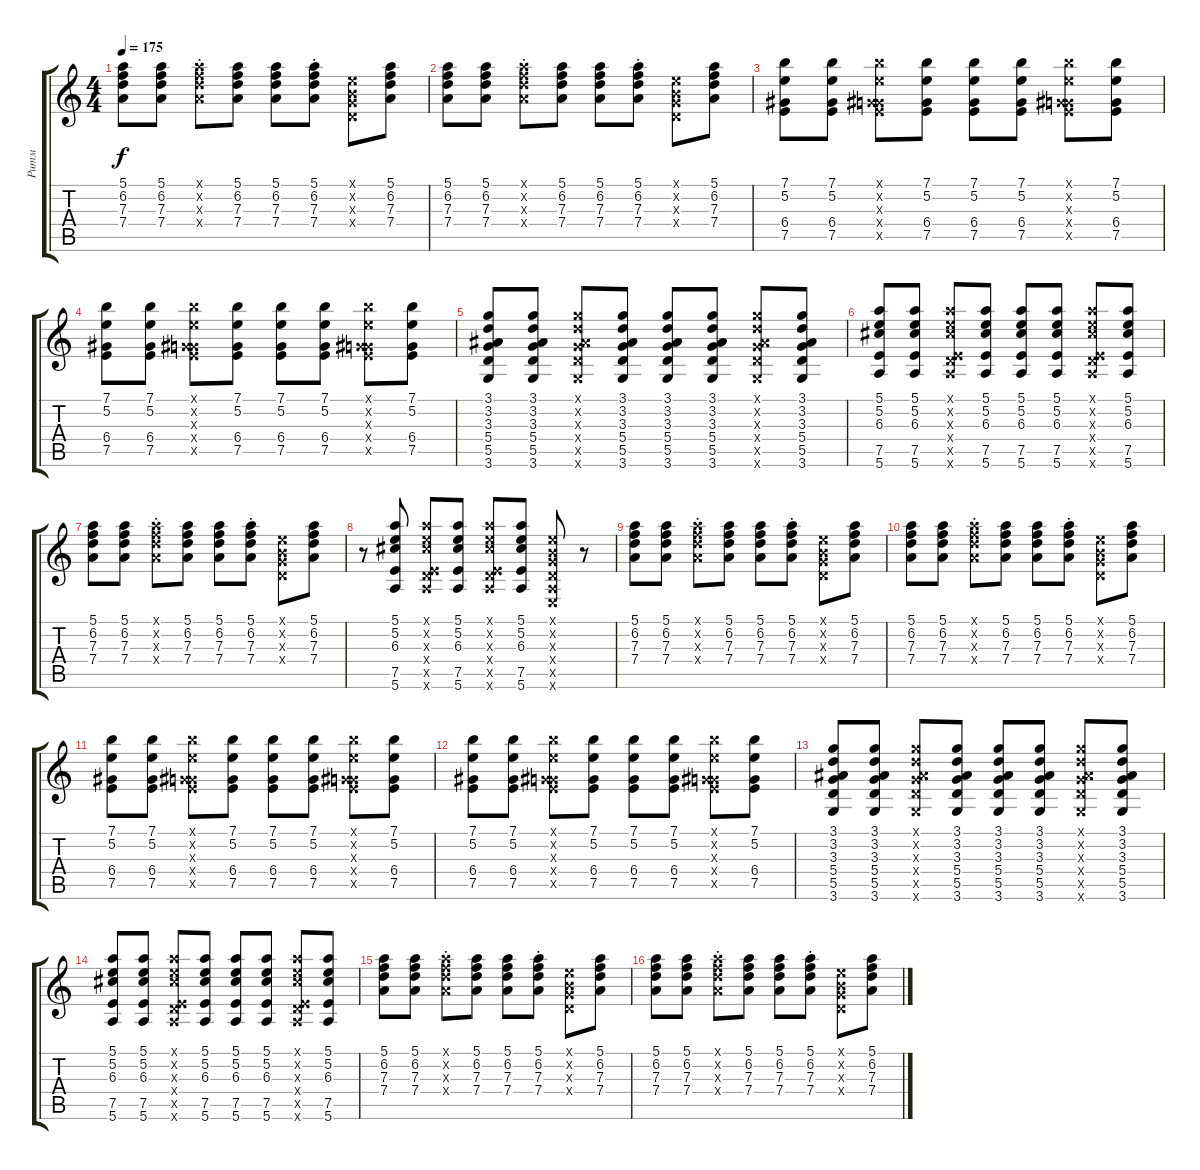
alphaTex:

\track ("Ритм" "Ритм") {instrument acousticguitarnylon}
\staff {score tabs}
\tuning (E4 B3 G3 D3 A2 E2) {hide}
\ts (4 4)
\tempo 175
\clef g2
\ks c
(5.1 6.2 7.3 7.4).8{dy f} (5.1 6.2 7.3 7.4).8 (5.1{st x} 6.2{st x} 7.3{st x} 7.4{st x}).8 (5.1 6.2 7.3 7.4).8 (5.1 6.2 7.3 7.4).8 (5.1{st} 6.2{st} 7.3{st} 7.4{st}).8 (0.1{x} 0.2{x} 0.3{x} 0.4{x}).8 (5.1 6.2 7.3 7.4).8 |
(5.1 6.2 7.3 7.4).8 (5.1 6.2 7.3 7.4).8 (5.1{st x} 6.2{st x} 7.3{st x} 7.4{st x}).8 (5.1 6.2 7.3 7.4).8 (5.1 6.2 7.3 7.4).8 (5.1{st} 6.2{st} 7.3{st} 7.4{st}).8 (0.1{x} 0.2{x} 0.3{x} 0.4{x}).8 (5.1 6.2 7.3 7.4).8 |
(7.1 5.2 6.4 7.5).8 (7.1 5.2 6.4 7.5).8 (7.1{x} 5.2{x} 0.3{x} 6.4{x} 7.5{x}).8 (7.1 5.2 6.4 7.5).8 (7.1 5.2 6.4 7.5).8 (7.1 5.2 6.4 7.5).8 (7.1{x} 5.2{x} 0.3{x} 6.4{x} 7.5{x}).8 (7.1 5.2 6.4 7.5).8 |
(7.1 5.2 6.4 7.5).8 (7.1 5.2 6.4 7.5).8 (7.1{x} 5.2{x} 0.3{x} 6.4{x} 7.5{x}).8 (7.1 5.2 6.4 7.5).8 (7.1 5.2 6.4 7.5).8 (7.1 5.2 6.4 7.5).8 (7.1{x} 5.2{x} 0.3{x} 6.4{x} 7.5{x}).8 (7.1 5.2 6.4 7.5).8 |
(3.1 3.2 3.3 5.4 5.5 3.6).8 (3.1 3.2 3.3 5.4 5.5 3.6).8 (3.1{x} 3.2{x} 3.3{x} 5.4{x} 5.5{x} 3.6{x}).8 (3.1 3.2 3.3 5.4 5.5 3.6).8 (3.1 3.2 3.3 5.4 5.5 3.6).8 (3.1 3.2 3.3 5.4 5.5 3.6).8 (3.1{x} 3.2{x} 3.3{x} 5.4{x} 5.5{x} 3.6{x}).8 (3.1 3.2 3.3 5.4 5.5 3.6).8 |
(5.1 5.2 6.3 7.5 5.6).8 (5.1 5.2 6.3 7.5 5.6).8 (5.1{x} 5.2{x} 6.3{x} 0.4{x} 7.5{x} 5.6{x}).8 (5.1 5.2 6.3 7.5 5.6).8 (5.1 5.2 6.3 7.5 5.6).8 (5.1 5.2 6.3 7.5 5.6).8 (5.1{x} 5.2{x} 6.3{x} 0.4{x} 7.5{x} 5.6{x}).8 (5.1 5.2 6.3 7.5 5.6).8 |
(5.1 6.2 7.3 7.4).8 (5.1 6.2 7.3 7.4).8 (5.1{st x} 6.2{st x} 7.3{st x} 7.4{st x}).8 (5.1 6.2 7.3 7.4).8 (5.1 6.2 7.3 7.4).8 (5.1{st} 6.2{st} 7.3{st} 7.4{st}).8 (0.1{x} 0.2{x} 0.3{x} 0.4{x}).8 (5.1 6.2 7.3 7.4).8 |
r.8 (5.1 5.2 6.3 7.5 5.6).8 (5.1{x} 5.2{x} 6.3{x} 0.4{x} 7.5{x} 5.6{x}).8 (5.1 5.2 6.3 7.5 5.6).8 (5.1{x} 5.2{x} 6.3{x} 0.4{x} 7.5{x} 5.6{x}).8 (5.1 5.2 6.3 7.5 5.6).8 (0.1{x} 0.2{x} 0.3{x} 0.4{x} 0.5{x} 0.6{x}).8 r.8 |
(5.1 6.2 7.3 7.4).8 (5.1 6.2 7.3 7.4).8 (5.1{st x} 6.2{st x} 7.3{st x} 7.4{st x}).8 (5.1 6.2 7.3 7.4).8 (5.1 6.2 7.3 7.4).8 (5.1{st} 6.2{st} 7.3{st} 7.4{st}).8 (0.1{x} 0.2{x} 0.3{x} 0.4{x}).8 (5.1 6.2 7.3 7.4).8 |
(5.1 6.2 7.3 7.4).8 (5.1 6.2 7.3 7.4).8 (5.1{st x} 6.2{st x} 7.3{st x} 7.4{st x}).8 (5.1 6.2 7.3 7.4).8 (5.1 6.2 7.3 7.4).8 (5.1{st} 6.2{st} 7.3{st} 7.4{st}).8 (0.1{x} 0.2{x} 0.3{x} 0.4{x}).8 (5.1 6.2 7.3 7.4).8 |
(7.1 5.2 6.4 7.5).8 (7.1 5.2 6.4 7.5).8 (7.1{x} 5.2{x} 0.3{x} 6.4{x} 7.5{x}).8 (7.1 5.2 6.4 7.5).8 (7.1 5.2 6.4 7.5).8 (7.1 5.2 6.4 7.5).8 (7.1{x} 5.2{x} 0.3{x} 6.4{x} 7.5{x}).8 (7.1 5.2 6.4 7.5).8 |
(7.1 5.2 6.4 7.5).8 (7.1 5.2 6.4 7.5).8 (7.1{x} 5.2{x} 0.3{x} 6.4{x} 7.5{x}).8 (7.1 5.2 6.4 7.5).8 (7.1 5.2 6.4 7.5).8 (7.1 5.2 6.4 7.5).8 (7.1{x} 5.2{x} 0.3{x} 6.4{x} 7.5{x}).8 (7.1 5.2 6.4 7.5).8 |
(3.1 3.2 3.3 5.4 5.5 3.6).8 (3.1 3.2 3.3 5.4 5.5 3.6).8 (3.1{x} 3.2{x} 3.3{x} 5.4{x} 5.5{x} 3.6{x}).8 (3.1 3.2 3.3 5.4 5.5 3.6).8 (3.1 3.2 3.3 5.4 5.5 3.6).8 (3.1 3.2 3.3 5.4 5.5 3.6).8 (3.1{x} 3.2{x} 3.3{x} 5.4{x} 5.5{x} 3.6{x}).8 (3.1 3.2 3.3 5.4 5.5 3.6).8 |
(5.1 5.2 6.3 7.5 5.6).8 (5.1 5.2 6.3 7.5 5.6).8 (5.1{x} 5.2{x} 6.3{x} 0.4{x} 7.5{x} 5.6{x}).8 (5.1 5.2 6.3 7.5 5.6).8 (5.1 5.2 6.3 7.5 5.6).8 (5.1 5.2 6.3 7.5 5.6).8 (5.1{x} 5.2{x} 6.3{x} 0.4{x} 7.5{x} 5.6{x}).8 (5.1 5.2 6.3 7.5 5.6).8 |
(5.1 6.2 7.3 7.4).8 (5.1 6.2 7.3 7.4).8 (5.1{st x} 6.2{st x} 7.3{st x} 7.4{st x}).8 (5.1 6.2 7.3 7.4).8 (5.1 6.2 7.3 7.4).8 (5.1{st} 6.2{st} 7.3{st} 7.4{st}).8 (0.1{x} 0.2{x} 0.3{x} 0.4{x}).8 (5.1 6.2 7.3 7.4).8 |
(5.1 6.2 7.3 7.4).8 (5.1 6.2 7.3 7.4).8 (5.1{st x} 6.2{st x} 7.3{st x} 7.4{st x}).8 (5.1 6.2 7.3 7.4).8 (5.1 6.2 7.3 7.4).8 (5.1{st} 6.2{st} 7.3{st} 7.4{st}).8 (0.1{x} 0.2{x} 0.3{x} 0.4{x}).8 (5.1 6.2 7.3 7.4).8
